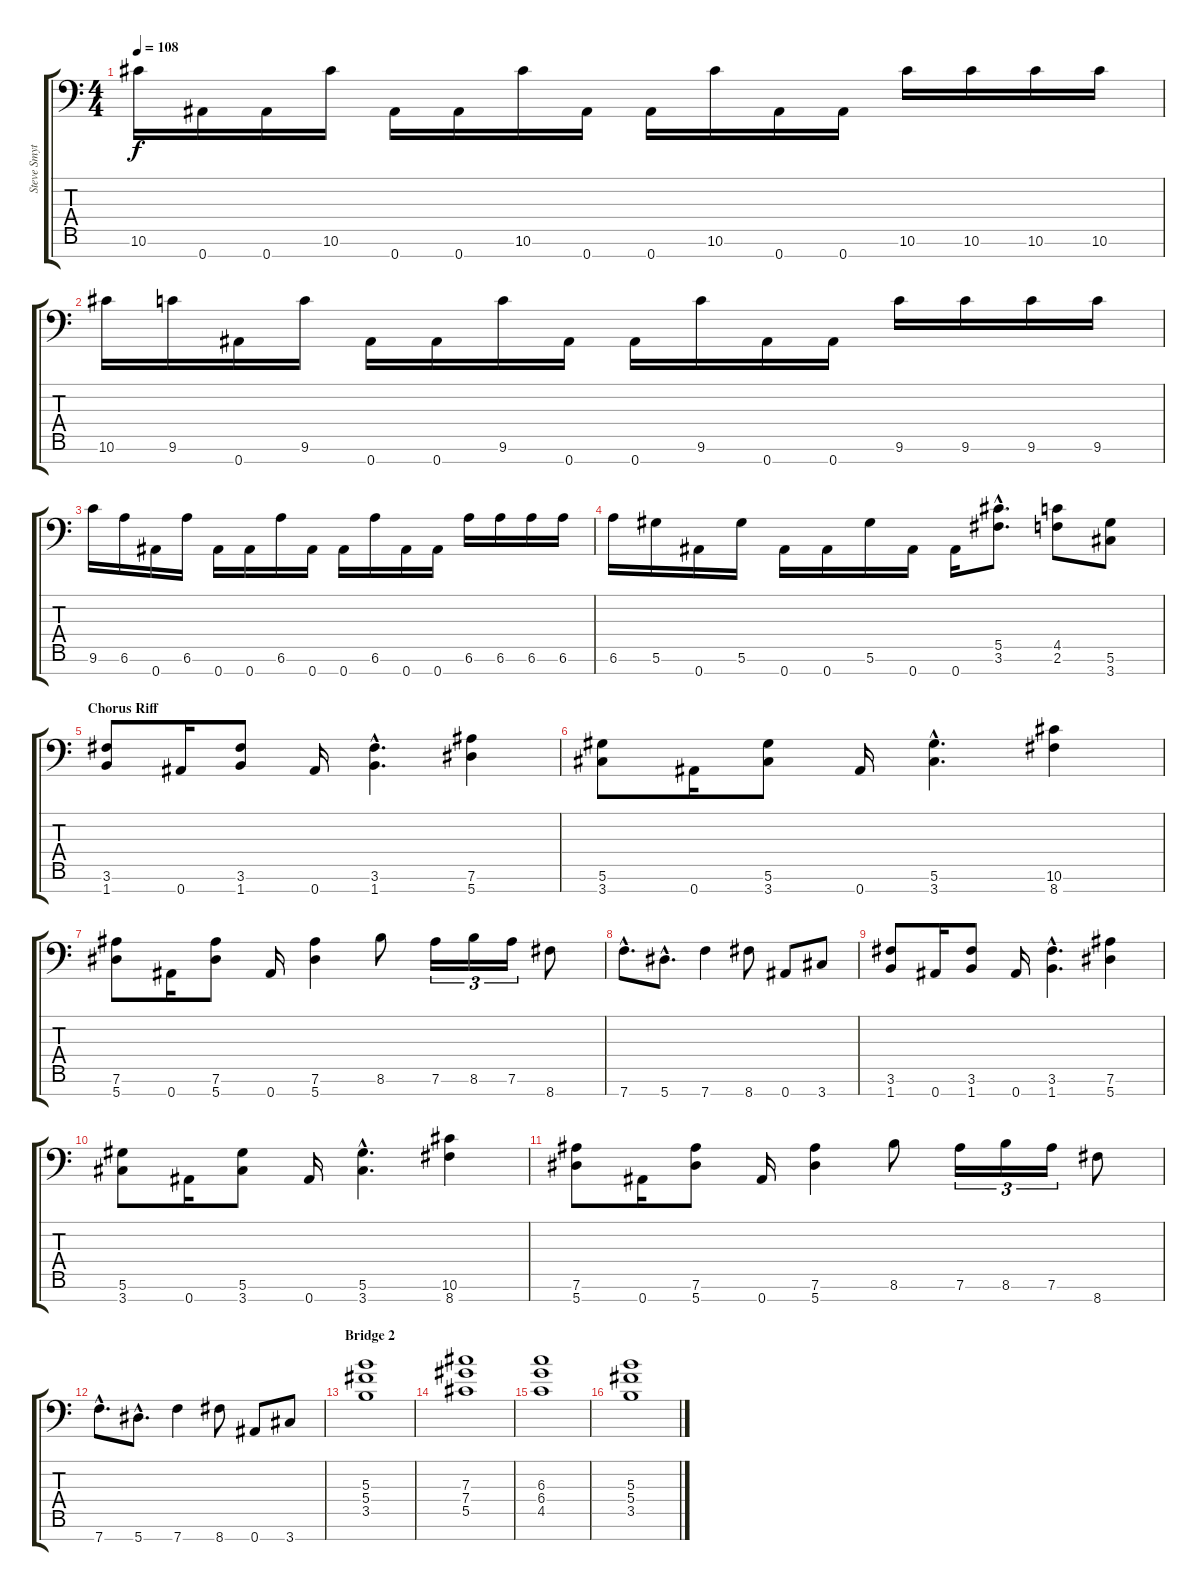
\track ("Steve Smyth Rhythm" "Steve Smyt") {instrument distortionguitar}
\staff {score tabs}
\tuning (Eb4 Bb3 Gb3 Db3 Ab2 Eb2 Bb1) {hide}
\ts (4 4)
\tempo 108
\clef f4
\ks c
10.6.16{dy f} 0.7.16 0.7.16 10.6.16 0.7.16 0.7.16 10.6.16 0.7.16 0.7.16 10.6.16 0.7.16 0.7.16 10.6.16 10.6.16 10.6.16 10.6.16 |
10.6.16 9.6.16 0.7.16 9.6.16 0.7.16 0.7.16 9.6.16 0.7.16 0.7.16 9.6.16 0.7.16 0.7.16 9.6.16 9.6.16 9.6.16 9.6.16 |
9.6.16 6.6.16 0.7.16 6.6.16 0.7.16 0.7.16 6.6.16 0.7.16 0.7.16 6.6.16 0.7.16 0.7.16 6.6.16 6.6.16 6.6.16 6.6.16 |
6.6.16 5.6.16 0.7.16 5.6.16 0.7.16 0.7.16 5.6.16 0.7.16 0.7.16 (5.5{hac} 3.6{hac}).8{d} (4.5 2.6).8 (5.6 3.7).8 |
\section ("" "Chorus Riff")
(3.6 1.7).8 0.7.16 (3.6 1.7).8 0.7.16 (3.6{hac} 1.7{hac}).4{d} (7.6 5.7).4 |
(5.6 3.7).8 0.7.16 (5.6 3.7).8 0.7.16 (5.6{hac} 3.7{hac}).4{d} (10.6 8.7).4 |
(7.6 5.7).8 0.7.16 (7.6 5.7).8 0.7.16 (7.6 5.7).4 8.6.8 7.6.16{tu (3 2)} 8.6.16{tu (3 2)} 7.6.16{tu (3 2)} 8.7.8 |
7.7{hac}.8{d} 5.7{hac}.8{d} 7.7.4 8.7.8 0.7.8 3.7.8 |
(3.6 1.7).8 0.7.16 (3.6 1.7).8 0.7.16 (3.6{hac} 1.7{hac}).4{d} (7.6 5.7).4 |
(5.6 3.7).8 0.7.16 (5.6 3.7).8 0.7.16 (5.6{hac} 3.7{hac}).4{d} (10.6 8.7).4 |
(7.6 5.7).8 0.7.16 (7.6 5.7).8 0.7.16 (7.6 5.7).4 8.6.8 7.6.16{tu (3 2)} 8.6.16{tu (3 2)} 7.6.16{tu (3 2)} 8.7.8 |
7.7{hac}.8{d} 5.7{hac}.8{d} 7.7.4 8.7.8 0.7.8 3.7.8 |
\section ("" "Bridge 2")
(5.3 5.4 3.5).1{balance 8} |
(7.3 7.4 5.5).1 |
(6.3 6.4 4.5).1 |
(5.3 5.4 3.5).1
